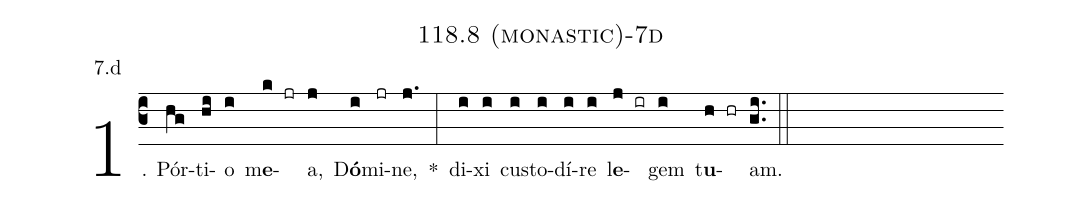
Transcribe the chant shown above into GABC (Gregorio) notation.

name: 118.8 (monastic)-7d;
annotation: 7.d;
%%
(c3)1. Pór(hg)ti(hi)o(i) m<b>e</b>(k jr)a,(j) D<b>ó</b>(i)mi(jr)ne,(j.) *(:) di(i)xi(i) cus(i)to(i)dí(i)re(i) l<b>e</b>(j ir)gem(i) t<b>u</b>(h hr)am.(gi..) (::)
